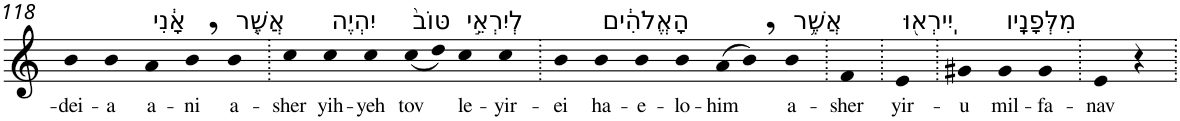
**kern	**text
*part1	*part1
*staff1	*staff1
*I"Piano	*
*I'Pno	*
!!LO:PB:g=z
*clefG2	*
*k[]	*
=118	=118
!	!LO:LY:b
4b	-dei-
!	!LO:LY:b
4b	-a
!LO:TX:a:t=אָ֔נִי	!
!	!LO:LY:b
4a	a-
!	!LO:LY:b
4b,	-ni
!LO:TX:a:t=אֲשֶׁ֤ר	!
!	!LO:LY:b
4b	a-
=119.	=119.
!	!LO:LY:b
4cc	-sher
!LO:TX:a:t=יִהְיֶה	!
!	!LO:LY:b
4cc	yih-
!	!LO:LY:b
4cc	-yeh
!LO:TX:a:t=טּוֹב֙	!
!	!LO:LY:b
(<8cc	tov
8dd)	.
!LO:TX:a:t=לְיִרְאֵ֣י	!
!	!LO:LY:b
4cc	le-
!	!LO:LY:b
4cc	-yir-
=120.	=120.
!	!LO:LY:b
4b	-ei
!LO:TX:a:t=הָאֱלֹהִ֔ים	!
!	!LO:LY:b
4b	ha-
!	!LO:LY:b
4b	-e-
!	!LO:LY:b
4b	-lo-
!	!LO:LY:b
(>8a	-him
8b,)	.
!LO:TX:a:t=אֲשֶׁ֥ר	!
!	!LO:LY:b
4b	a-
=121.	=121.
!	!LO:LY:b
4f	-sher
=122.	=122.
!LO:TX:a:t=יִֽירְא֖וּ	!
!	!LO:LY:b
4e	yir-
=123.	=123.
!	!LO:LY:b
4g#X	-u
!LO:TX:a:t=מִלְּפָנָֽיו	!
!	!LO:LY:b
4g#	mil-
!	!LO:LY:b
4g#	-fa-
=124.	=124.
!	!LO:LY:b
4e	-nav
4r	.
=.	=.
*-	*-
